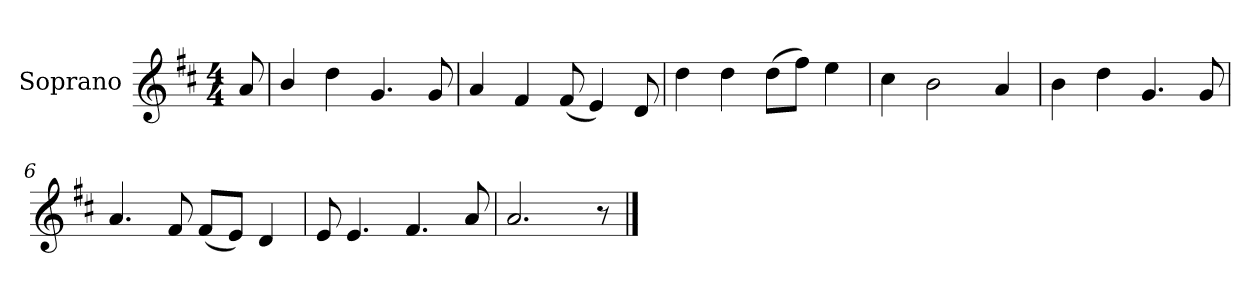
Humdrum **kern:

**kern
*part1
*staff1
*I"Soprano
*I'S.
*clefG2
*k[f#c#]
*M4/4
*MM88
=
8a/
=1
4b/
4dd\
4.g/
8g/
=2
4a/
4f#/
(<8f#/
4e/)
8d/
=3
4dd\
4dd\
(>8dd\L
8ff#\J)
4ee\
!!LO:LB:g=z
=4
4cc#\
2b\
4a/
=5
4b\
4dd\
4.g/
8g/
=6
4.a/
8f#/
(<8f#/L
8e/J)
4d/
=7
8e/
4.e/
4.f#/
8a/
=8
2.a/
8r
==
*-
